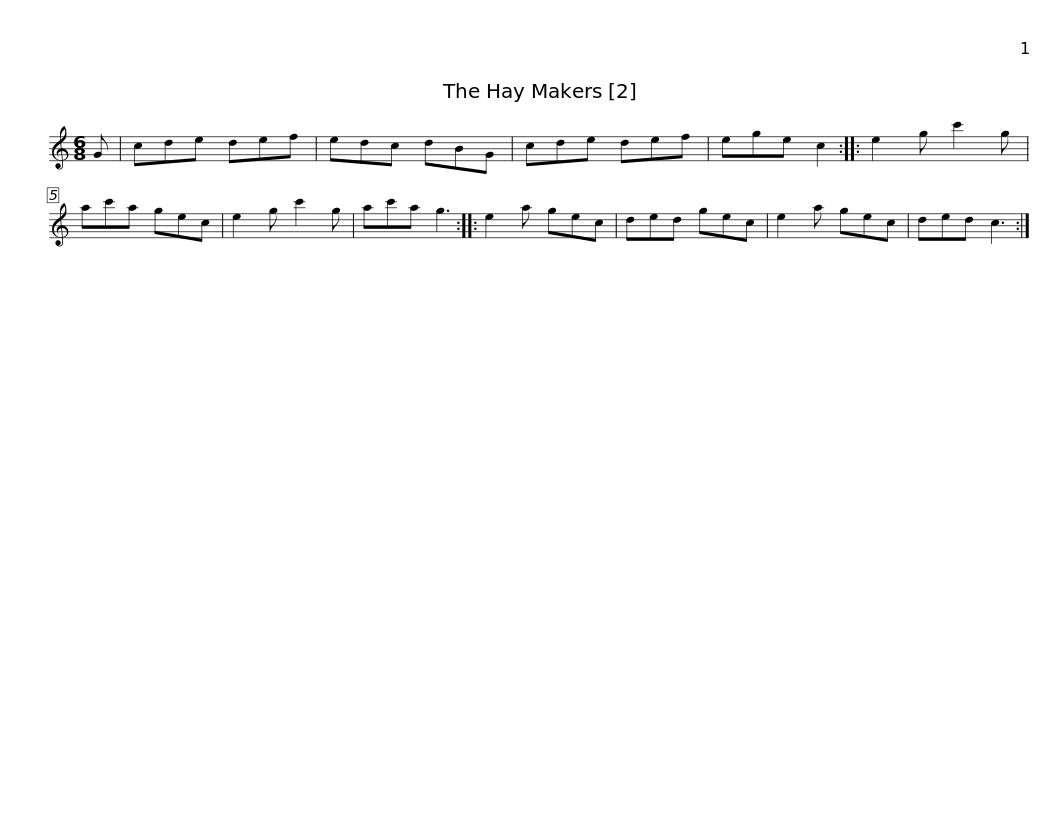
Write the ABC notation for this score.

X:1
L:1/8
M:6/8
I:linebreak $
K:C
V:1 treble
V:1
 G | cde def | edc dBG | cde def | ege c2 :: %5
 e2 g c'2 g | ac'a gec | e2 g c'2 g |$ ac'a g3 :: e2 a gec | %10
 ded gec | e2 a gec | ded c3 :| %13
